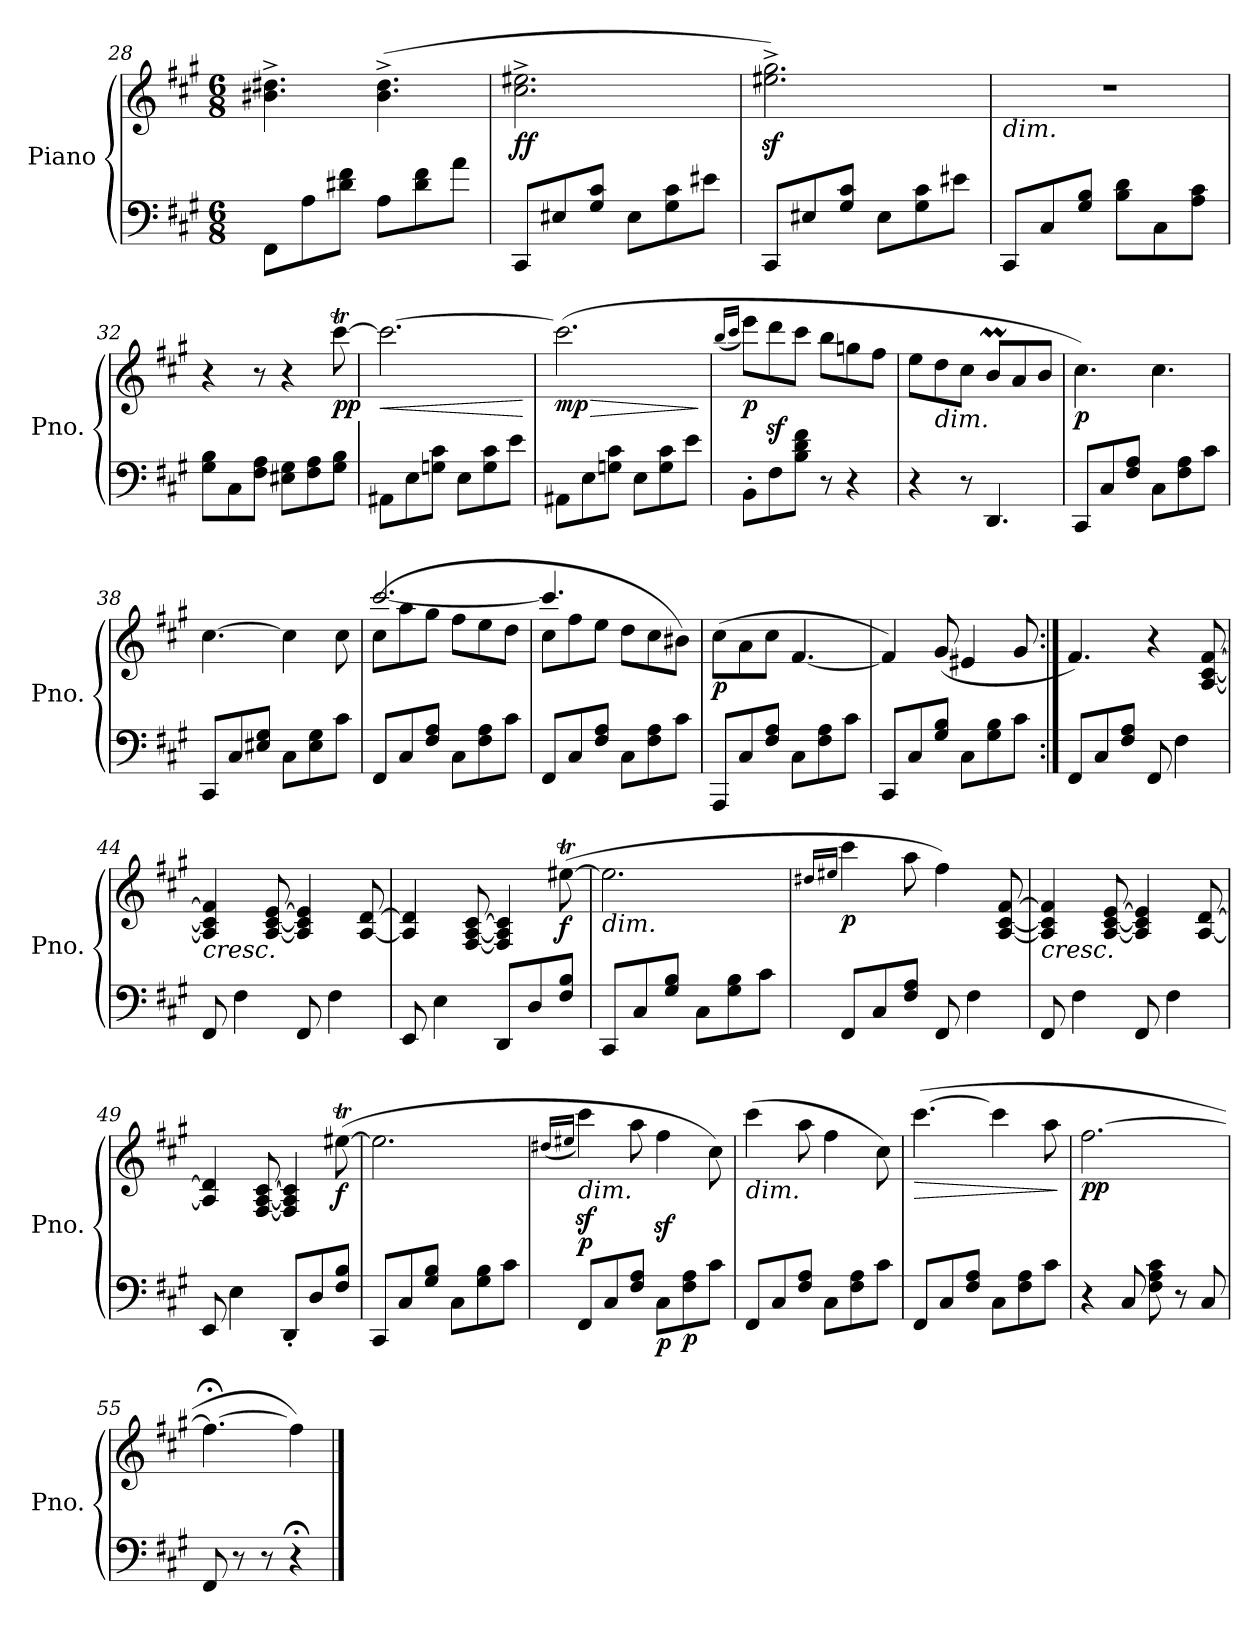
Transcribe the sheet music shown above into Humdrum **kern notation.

**kern	**kern	**dynam
*part1	*part1	*part1
*staff2	*staff1	*staff1/2
*I"Piano	*	*
*I'Pno.	*	*
*clefF4	*clefG2	*
*k[f#c#g#]	*k[f#c#g#]	*
*M6/8	*M6/8	*
=28	=28	=28
8FF#\L	4.b#X\^ 4.dd#X\^	.
8A\	.	.
8d#X\ 8f#\J	.	.
8A\L	(>4.b#\^ 4.dd#\^	.
8d#\ 8f#\	.	.
8a\J	.	.
=29	=29	=29
!	!	!LO:DY:b
8CC#/L	2.cc#\^ 2.ee#X\^	ff
8E#X/	.	.
8G#/ 8c#/J	.	.
8E#\L	.	.
8G#\ 8c#\	.	.
8e#X\J	.	.
=30	=30	=30
8CC#/L	2.ee#X\z<^ 2.gg#\z<^)	.
8E#X/	.	.
8G#/ 8c#/J	.	.
8E#\L	.	.
8G#\ 8c#\	.	.
8e#X\J	.	.
=31	=31	=31
!	!LO:TX:b:i:t=dim.	!
8CC#/L	2.r	.
8C#/	.	.
8G#/ 8B/J	.	.
8B\ 8d\L	.	.
8C#\	.	.
8A\ 8c#\J	.	.
!!LO:LB:g=z
=32	=32	=32
8G#\ 8B\L	4r	.
8C#\	.	.
8F#\ 8A\J	8r	.
8E#X\ 8G#\L	4r	.
8F#\ 8A\	.	.
!	!	!LO:DY:b
8G#\ 8B\J	[8ccc#t\	pp
=33	=33	=33
!	!	!LO:HP:b
8AA#X\L	2.ccc#\_	<
8E\	.	.
8Gn\ 8c#\J	.	.
8E\L	.	.
8G\ 8c#\	.	.
8e\J	.	.
.	.	[
=34	=34	=34
!	!	!LO:HP:b
!	!	!LO:DY:n=1:b
8AA#X\L	(>2.ccc#TTT\]	> mp
8E\	.	.
8Gn\ 8c#\J	.	.
8E\L	.	.
8G\ 8c#\	.	.
8e\J	.	.
.	.	]
=35	=35	=35
.	(<16qbb/LL	.
.	16qccc#/JJ	.
!	!	!LO:DY:b
8BB'\L	8eee\L)	p
8F#\	8dddz<\	.
8B\ 8d\ 8f#\J	8ccc#\J	.
8r	8bb\L	.
4r	8ggn\	.
.	8ff#\J	.
=36	=36	=36
4r	8ee\L	.
!	!LO:TX:b:i:t=dim.	!
.	8dd\	.
8r	8cc#\J	.
4.DD/	8bM/L	.
.	8a/	.
.	8b/J	.
=37	=37	=37
!	!	!LO:DY:b
8CC#/L	4.cc#\)	p
8C#/	.	.
8F#/ 8A/J	.	.
8C#\L	4.cc#\	.
8F#\ 8A\	.	.
8c#\J	.	.
!!LO:LB:g=z
=38	=38	=38
8CC#/L	[4.cc#\	.
8C#/	.	.
8E#X/ 8G#/J	.	.
8C#\L	4cc#\]	.
8E#\ 8G#\	.	.
8c#\J	8cc#\	.
=39	=39	=39
*	*^	*
8FF#/L	(<8cc#\L	[2.ccc#/	.
8C#/	8aa\	.	.
8F#/ 8A/J	8gg#\J	.	.
8C#\L	8ff#\L	.	.
8F#\ 8A\	8ee\	.	.
8c#\J	8dd\J	.	.
=40	=40	=40	=40
8FF#/L	8cc#\L	4.ccc#/]	.
8C#/	8ff#\	.	.
8F#/ 8A/J	8ee\J	.	.
8C#\L	8dd\L	4.ryy	.
8F#\ 8A\	8cc#\	.	.
8c#\J	8b#X\J)	.	.
*	*v	*v	*
=41	=41	=41
!	!	!LO:DY:b
8AAA/L	(>8cc#\L	p
8C#/	8a\	.
8F#/ 8A/J	8cc#\J	.
8C#\L	[4.f#/	.
8F#\ 8A\	.	.
8c#\J	.	.
=42	=42	=42
8CC#/L	4f#/])	.
8C#/	.	.
8G#/ 8B/J	(<8g#/	.
8C#\L	4e#X/	.
8G#\ 8B\	.	.
8c#\J	8g#/	.
=43:|!	=43:|!	=43:|!
8FF#/L	4.f#/)	.
8C#/	.	.
8F#/ 8A/J	.	.
8FF#/	4r	.
4F#\	.	.
.	[8A/ [8c#/ [8f#/	.
!!LO:LB:g=z
=44	=44	=44
!	!LO:TX:b:i:t=cresc.	!
8FF#/	4A/] 4c#/] 4f#/]	.
4F#\	.	.
.	[8A/ [8c#/ [8e/	.
8FF#/	4A/] 4c#/] 4e/]	.
4F#\	.	.
.	[8A/ [8d/	.
=45	=45	=45
8EE/	4A/] 4d/]	.
4E\	.	.
.	[8F#/ [8A/ [8c#/	.
8DD/L	4F#/] 4A/] 4c#/]	.
8D/	.	.
!	!	!LO:DY:b
8F#/ 8B/J	(>[8ee#Xt\	f
=46	=46	=46
!	!LO:TX:b:i:t=dim.	!
8CC#/L	2.ee#TTT\]	.
8C#/	.	.
8G#/ 8B/J	.	.
8C#\L	.	.
8G#\ 8B\	.	.
8c#\J	.	.
=47	=47	=47
.	16qdd#X/LL	.
.	16qee#X/JJ	.
!	!	!LO:DY:b
8FF#/L	4ccc#\	p
8C#/	.	.
8F#/ 8A/J	8aa\	.
8FF#/	4ff#\)	.
4F#\	.	.
.	[8A/ [8c#/ [8f#/	.
=48	=48	=48
!	!LO:TX:b:i:t=cresc.	!
8FF#/	4A/] 4c#/] 4f#/]	.
4F#\	.	.
.	[8A/ [8c#/ [8e/	.
8FF#/	4A/] 4c#/] 4e/]	.
4F#\	.	.
.	[8A/ [8d/	.
!!LO:PB:g=z
=49	=49	=49
8EE/	4A/] 4d/]	.
4E\	.	.
.	[8F#/ [8A/ [8c#/	.
8DD'/L	4F#/] 4A/] 4c#/]	.
8D/	.	.
!	!	!LO:DY:b
8F#/ 8B/J	(>[8ee#Xt\	f
=50	=50	=50
8CC#/L	2.ee#TTT\]	.
8C#/	.	.
8G#/ 8B/J	.	.
8C#\L	.	.
8G#\ 8B\	.	.
8c#\J	.	.
=51	=51	=51
.	(<16qdd#X/LL	.
.	16qee#X/JJ	.
!	!LO:TX:b:i:t=dim.	!
!	!	!LO:DY:a=2
8FF#/L	4ccc#z<\)	p
8C#/	.	.
8F#/ 8A/J	8aa\	.
!	!	!LO:DY:b=2
8C#\L	4ff#z<\	p
!	!	!LO:DY:b=2
8F#\ 8A\	.	p
8c#\J	8cc#\)	.
=52	=52	=52
!	!LO:TX:b:i:t=dim.	!
8FF#/L	(>4ccc#\	.
8C#/	.	.
8F#/ 8A/J	8aa\	.
8C#\L	4ff#\	.
8F#\ 8A\	.	.
8c#\J	8cc#\)	.
=53	=53	=53
!	!	!LO:HP:b
8FF#/L	(>[4.ccc#\	>
8C#/	.	.
8F#/ 8A/J	.	.
8C#\L	4ccc#\]	.
8F#\ 8A\	.	.
8c#\J	8aa\	.
.	.	]
=54	=54	=54
!	!	!LO:DY:b
4r	[2.ff#\	pp
8C#/	.	.
8F#\ 8A\ 8c#\	.	.
8r	.	.
8C#/	.	.
=55	=55	=55
8FF#/	4.ff#;<\_	.
8r	.	.
8r	.	.
4r;<	4ff#\])	.
==	==	==
*-	*-	*-
